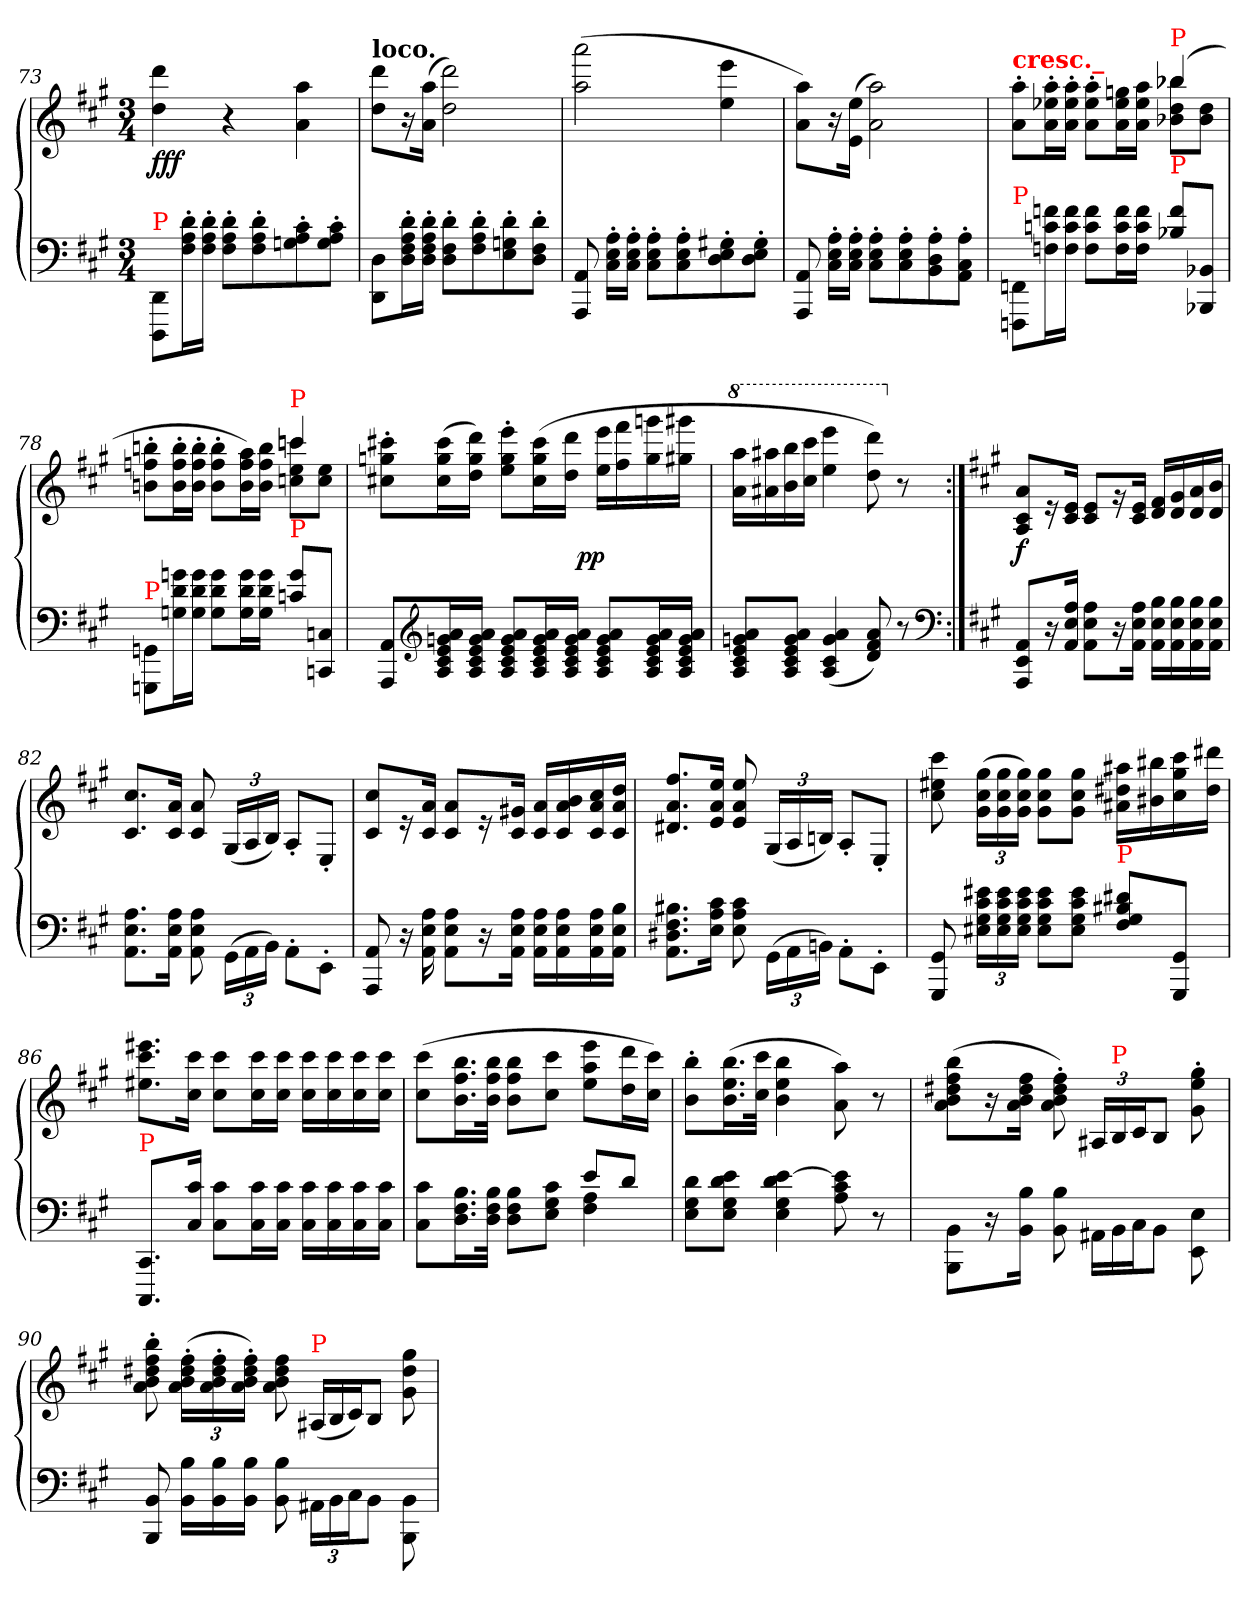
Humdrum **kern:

**kern	**kern	**dynam
*part1	*part1	*part1
*staff2	*staff1	*staff1/2
*clefF4	*clefG2	*
*k[f#c#g#]	*k[f#c#g#]	*
*A:	*A:	*
*M3/4	*M3/4	*
=73	=73	=73
!LO:TX:a:color=red:t=P	!	!
8DD/ 8DDD/L	4ddd 4dd	fff
16d'\ 16A'\ 16F#'\L	.	.
16d'\ 16A'\ 16F#'\JJ	.	.
8d' 8A' 8F#'L	4r	.
8d' 8A' 8F#'	.	.
8c#' 8A' 8G'	4aa 4a	.
8c#' 8A' 8G'J	.	.
=74	=74	=74
!	!LO:TX:a:B:t=loco.	!
8D 8DDL	8ddd 8ddL	.
16d' 16A' 16F#' 16D'L	16r	.
16d' 16A' 16F#' 16D'JJ	(>16aa 16aJk	.
8d' 8F#' 8D'L	2ddd 2dd)	.
8d' 8A' 8F#'	.	.
8d' 8G' 8E'	.	.
8d' 8F#' 8D'J	.	.
=75	=75	=75
8AA 8AAA	(>2aaa 2aa	.
16A' 16E' 16C#'LL	.	.
16A' 16E' 16C#'JJ	.	.
8A' 8E' 8C#'L	.	.
8A' 8E' 8C#'	.	.
8G#X' 8E' 8D'	4eee 4ee	.
8G#' 8E' 8D'J	.	.
=76	=76	=76
8AA 8AAA	8aa 8aL)	.
16A' 16E' 16C#'LL	16r	.
16A' 16E' 16C#'JJ	(>16ee 16eJk	.
8A' 8E' 8C#'L	2aa 2a)	.
8A' 8E' 8C#'	.	.
8A' 8D' 8BB'	.	.
8A' 8C#' 8AA'J	.	.
=77	=77	=77
*	*^	*
!	!LO:TX:a:B:color=red:t=cresc._	!	!
!LO:TX:a:color=red:t=P	!	!	!
8FFn/ 8FFFn/L	2ryy	8aa' 8a'L	.
16fn\ 16cn\ 16Fn\L	.	16aa' 16ee-X' 16a'L	.
16f\ 16c\ 16F\JJ	.	16aa' 16ee-' 16a'JJ	.
8f 8c 8FL	.	8aa' 8ee-' 8a'L	.
16f 16c 16FL	.	16gg 16ee- 16aL)	.
16f 16c 16FJJ	.	16aa 16ee- 16aJJ	.
!	!LO:TX:a:color=red:t=P	!	!
!LO:TX:a:color=red:t=P	!	!	!
8f\ 8B-X\L	(>4bb-X	8bb-X 8dd 8b-XL	.
8BB-X/ 8BBB-X/J	.	8dd 8b-J	.
=78	=78	=78	=78
!LO:TX:a:color=red:t=P	!	!	!
8GG/ 8GGG/L	2ryy	8bbn' 8ffn' 8bn'L	.
16g\ 16d\ 16G\L	.	16bb' 16ff' 16b'L	.
16g\ 16d\ 16G\JJ	.	16bb' 16ff' 16b'JJ	.
8g 8d 8GL	.	8bb' 8ff' 8b'L	.
16g 16d 16GL	.	16aa 16ff 16bL)	.
16g 16d 16GJJ	.	16bb 16ff 16bJJ	.
!	!LO:TX:a:color=red:t=P	!	!
!LO:TX:a:color=red:t=P	!	!	!
8g\ 8cn\L	(>4cccn	8cccn 8ee 8ccnL	.
8Cn/ 8CCn/J	.	8ee 8ccJ	.
=79	=79	=79	=79
8AA 8AAAL	8ccc#X' 8gg' 8cc#X'L	4...ryy	.
*clefG2	*	*	*
16a 16g 16e 16c# 16AL	(>16ccc# 16gg 16cc#L	.	.
16a 16g 16e 16c# 16AJJ	16ddd 16gg 16ddJJ)	.	.
8a 8g 8e 8c# 8AL	8eee' 8gg' 8ee'L	.	.
16a 16g 16e 16c# 16AL	(>16ccc# 16gg 16cc#L	.	.
16a 16g 16e 16c# 16AJJ	16ddd 16ddJJ	.	.
.	.	4ryy	p p
8a 8g 8e 8c# 8AL	16eee 16eeLL	.	.
.	16fff# 16ff#	.	.
16a 16g 16e 16c# 16AL	16ggg 16gg	.	.
16a 16g 16e 16c# 16AJJ	16ggg#X 16gg#XJJ	.	.
.	.	32ryy	.
*	*v	*v	*
=80	=80	=80
*	*8va	*
8a 8g 8e 8c# 8AL	16aaa 16aaLL	.
.	16aaa#X 16aa#X	.
8a 8g 8e 8c# 8AJ	16bbb 16bb	.
.	16cccc# 16ccc#JJ	.
(>4a 4g 4c# 4A	4eeee 4eee	.
8a 8f# 8d)	8dddd 8ddd)	.
*	*X8va	*
8r	8r	.
*clefF4	*	*
=81:|!	=81:|!	=81:|!
*k[f#c#g#]	*k[f#c#g#]	*
8AA 8EE 8AAAL	8a 8c# 8AL	f
16r	16r	.
16A 16E 16AAJk	16e 16c#Jk	.
8A 8E 8AAL	8e 8c#L	.
16r	16rg	.
16A 16E 16AAJk	16e 16c#Jk	.
16B 16E 16AALL	16f# 16dLL	.
16B 16E 16AA	16g# 16d	.
16B 16E 16AA	16a 16d	.
16B 16E 16AAJJ	16b 16dJJ	.
=82	=82	=82
8.A 8.E 8.AAL	8.cc# 8.c#L	.
16A 16E 16AAJk	16a 16c#Jk	.
8A 8E 8AA	8a 8c#	.
*Xbrackettup	*Xbrackettup	*
(<24GG#\LL	(>24G#/LL	.
24AA\	24A/	.
24BB\JJ)	24B/JJ)	.
8AA'<\L	8A'>/L	.
8EE'<\J	8E'>/J	.
=83	=83	=83
8AA 8AAA	8cc# 8c#L	.
16r	16r	.
16A 16E 16AA	16a 16c#Jk	.
8A 8E 8AAL	8a 8c#L	.
16r	16r	.
16A 16E 16AAJk	16g#X 16c#Jk	.
16A 16E 16AALL	16a 16c#LL	.
16A 16E 16AA	16b 16a 16c#	.
16A 16E 16AA	16cc# 16a 16c#	.
16B 16E 16AAJJ	16dd 16a 16c#JJ	.
=84	=84	=84
8.B#X 8.F# 8.D#X 8.AAL	8.ff# 8.a 8.d#XL	.
16c# 16A 16EJk	16ee 16a 16eJk	.
8c# 8A 8E	8ee 8a 8e	.
(<24GG#\LL	(>24G#/LL	.
24AA\	24A/	.
24BBnj\JJ)	24Bnj/JJ)	.
8AA'<\L	8A'>/L	.
8EE'<\J	8E'>/J	.
=85	=85	=85
8GG# 8GGG#	8ccc# 8ee#X 8cc#	.
24e#X 24c# 24G# 24E#XLL	(>24gg# 24cc# 24g#LL	.
24e# 24c# 24G# 24E#	24gg# 24cc# 24g#	.
24e# 24c# 24G# 24E#JJ	24gg# 24cc# 24g#JJ)	.
8e# 8c# 8G# 8E#L	8gg# 8cc# 8g#L	.
8e# 8c# 8G# 8E#J	8gg# 8cc# 8g#J	.
!LO:TX:a:color=red:t=P	!	!
8d#X\ 8B#X\ 8G#\ 8F#\L	16aa#X 16dd#X 16a#XLL	.
.	16bb#X 16b#X	.
8GG#/ 8GGG#/J	16ccc# 16gg# 16cc#	.
.	16ddd# 16dd#JJ	.
=86	=86	=86
!LO:TX:a:color=red:t=P	!	!
8.CC#/ 8.CCC#/L	8.eee#X 8.ccc# 8.ee#XL	.
16c#\ 16C#\Jk	16ccc# 16cc#Jk	.
8c# 8C#L	8ccc# 8cc#L	.
16c# 16C#L	16ccc# 16cc#L	.
16c# 16C#JJ	16ccc# 16cc#JJ	.
16c# 16C#LL	16ccc# 16cc#LL	.
16c# 16C#	16ccc# 16cc#	.
16c# 16C#	16ccc# 16cc#	.
16c# 16C#JJ	16ccc# 16cc#JJ	.
=87	=87	=87
*^	*	*
2ryy	8c# 8C#L	(>8ccc# 8cc#L	.
.	16.B 16.F# 16.DL	16.bb 16.ff# 16.bL	.
.	32B 32F# 32DJJk	32bb 32ff# 32bJJk	.
.	8B 8F# 8DL	8bb 8ff# 8bL	.
.	8c# 8G# 8EJ	8ccc# 8cc#J	.
8eL	4A 4F#	8eee 8aa 8eeL	.
8dJ	.	16ddd 16ddL	.
.	.	16ccc# 16cc#JJ)	.
*v	*v	*	*
=88	=88	=88
8d 8G# 8EL	8bb' 8b'L	.
8e 8d 8G# 8EJ	(>16.bb 16.ee 16.bL	.
.	32ccc# 32cc#JJk	.
[4e 4d 4G# 4E	4bb 4ee 4b	.
8e] 8c# 8A	8aa 8a)	.
8r	8r	.
=89	=89	=89
8BB\ 8BBB\L	(>8bb 8ff# 8dd#X 8b 8aL	.
16r	16r	.
16B 16BBJk	16ff# 16dd# 16b 16aJk	.
8B 8BB	8ff#' 8dd#' 8b' 8a')	.
*Xtuplet	*	*
24AA#XLL	24A#XLL	.
!	!LO:TX:a:color=red:t=P	!
24BB\	24B/	.
24C#\J	24c#/J	.
8BB\J	8B/J	.
8E\ 8EE\	8gg#' 8ee' 8g#'	.
=90	=90	=90
8BB 8BBB	8bb' 8ff#' 8dd#X' 8b' 8a'	.
24B 24BBLL	(>24ff#' 24dd#' 24b' 24a'LL	.
24B 24BB	24ff#' 24dd#' 24b' 24a'	.
24B 24BBJJ	24ff#' 24dd#' 24b' 24a'JJ)	.
8B 8BB	8ff# 8dd# 8b 8a	.
*tuplet	*Xtuplet	*
!	!LO:TX:a:color=red:t=P	!
24AA#XLL	(>24A#XLL	.
24BB\	24B/	.
24C#\J	24c#/J)	.
8BB\J	8B/J	.
8BB\ 8BBB\	8gg# 8dd# 8g#	.
=	=	=
*-	*-	*-
